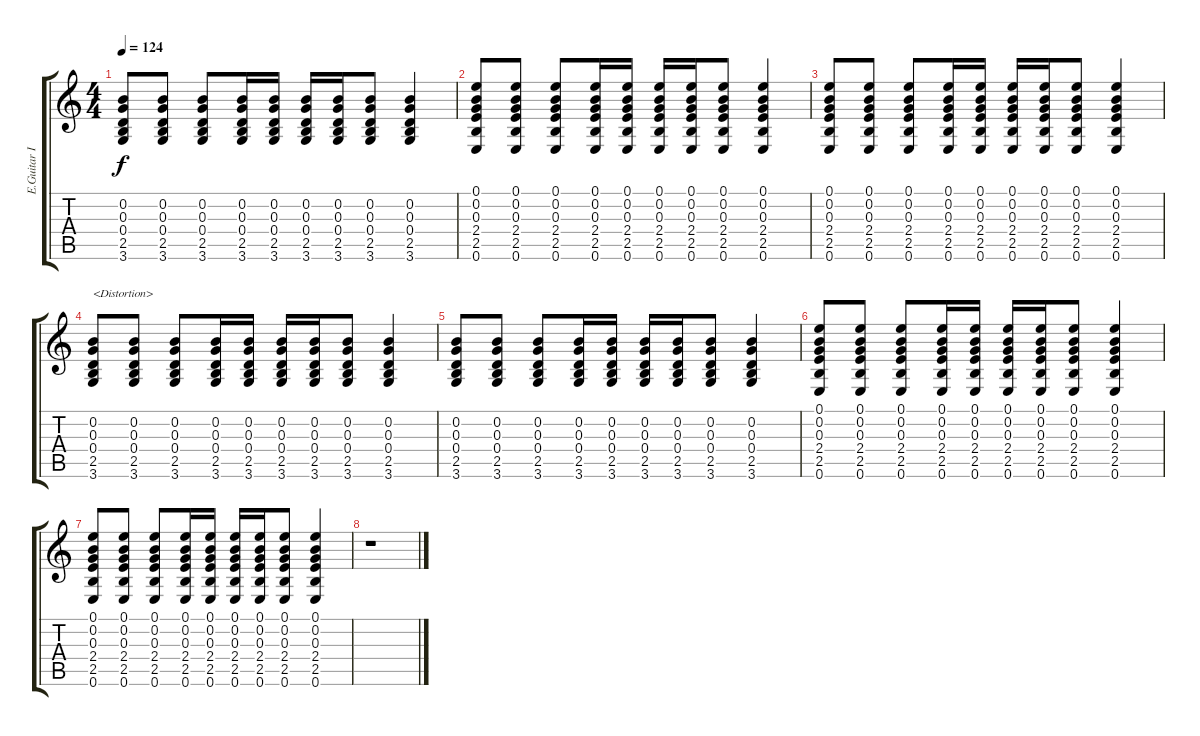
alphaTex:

\track ("E.Guitar I" "E.Guitar I") {instrument distortionguitar}
\staff {score tabs}
\tuning (E4 B3 G3 D3 A2 E2) {hide}
\ts (4 4)
\tempo 124
\clef g2
\ks c
(0.2 0.3 0.4 2.5 3.6).8{dy f} (0.2 0.3 0.4 2.5 3.6).8 (0.2 0.3 0.4 2.5 3.6).8 (0.2 0.3 0.4 2.5 3.6).16 (0.2 0.3 0.4 2.5 3.6).16 (0.2 0.3 0.4 2.5 3.6).16 (0.2 0.3 0.4 2.5 3.6).16 (0.2 0.3 0.4 2.5 3.6).8 (0.2 0.3 0.4 2.5 3.6).4 |
(0.1 0.2 0.3 2.4 2.5 0.6).8 (0.1 0.2 0.3 2.4 2.5 0.6).8 (0.1 0.2 0.3 2.4 2.5 0.6).8 (0.1 0.2 0.3 2.4 2.5 0.6).16 (0.1 0.2 0.3 2.4 2.5 0.6).16 (0.1 0.2 0.3 2.4 2.5 0.6).16 (0.1 0.2 0.3 2.4 2.5 0.6).16 (0.1 0.2 0.3 2.4 2.5 0.6).8 (0.1 0.2 0.3 2.4 2.5 0.6).4 |
(0.1 0.2 0.3 2.4 2.5 0.6).8 (0.1 0.2 0.3 2.4 2.5 0.6).8 (0.1 0.2 0.3 2.4 2.5 0.6).8 (0.1 0.2 0.3 2.4 2.5 0.6).16 (0.1 0.2 0.3 2.4 2.5 0.6).16 (0.1 0.2 0.3 2.4 2.5 0.6).16 (0.1 0.2 0.3 2.4 2.5 0.6).16 (0.1 0.2 0.3 2.4 2.5 0.6).8 (0.1 0.2 0.3 2.4 2.5 0.6).4 |
(0.2 0.3 0.4 2.5 3.6).8{txt "<Distortion>" instrument distortionguitar} (0.2 0.3 0.4 2.5 3.6).8 (0.2 0.3 0.4 2.5 3.6).8 (0.2 0.3 0.4 2.5 3.6).16 (0.2 0.3 0.4 2.5 3.6).16 (0.2 0.3 0.4 2.5 3.6).16 (0.2 0.3 0.4 2.5 3.6).16 (0.2 0.3 0.4 2.5 3.6).8 (0.2 0.3 0.4 2.5 3.6).4 |
(0.2 0.3 0.4 2.5 3.6).8 (0.2 0.3 0.4 2.5 3.6).8 (0.2 0.3 0.4 2.5 3.6).8 (0.2 0.3 0.4 2.5 3.6).16 (0.2 0.3 0.4 2.5 3.6).16 (0.2 0.3 0.4 2.5 3.6).16 (0.2 0.3 0.4 2.5 3.6).16 (0.2 0.3 0.4 2.5 3.6).8 (0.2 0.3 0.4 2.5 3.6).4 |
(0.1 0.2 0.3 2.4 2.5 0.6).8 (0.1 0.2 0.3 2.4 2.5 0.6).8 (0.1 0.2 0.3 2.4 2.5 0.6).8 (0.1 0.2 0.3 2.4 2.5 0.6).16 (0.1 0.2 0.3 2.4 2.5 0.6).16 (0.1 0.2 0.3 2.4 2.5 0.6).16 (0.1 0.2 0.3 2.4 2.5 0.6).16 (0.1 0.2 0.3 2.4 2.5 0.6).8 (0.1 0.2 0.3 2.4 2.5 0.6).4 |
(0.1 0.2 0.3 2.4 2.5 0.6).8 (0.1 0.2 0.3 2.4 2.5 0.6).8 (0.1 0.2 0.3 2.4 2.5 0.6).8 (0.1 0.2 0.3 2.4 2.5 0.6).16 (0.1 0.2 0.3 2.4 2.5 0.6).16 (0.1 0.2 0.3 2.4 2.5 0.6).16 (0.1 0.2 0.3 2.4 2.5 0.6).16 (0.1 0.2 0.3 2.4 2.5 0.6).8 (0.1 0.2 0.3 2.4 2.5 0.6).4 |
r.1
